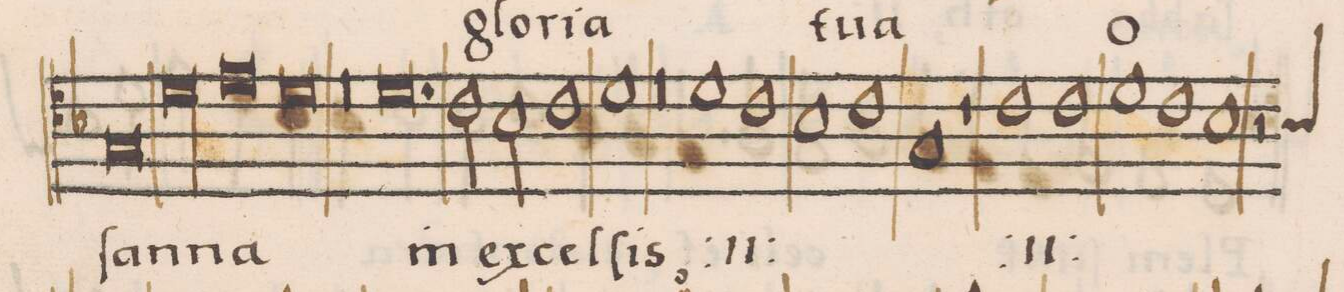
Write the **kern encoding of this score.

**kern	**text
*I"ALTVS	*
*clefC4	*
*k[b-]	*
*met(C|)	*
*M2/1	*
0G/	-ſan-
=62-	=62-
00d\	-na-
=63-	=63-
=64-	=64-
0e\	.
=65-	=65-
0d\	.
=66-	=66-
0r	.
=67-	=67-
0.d\	-in
=68-	=68-
2c\	ex-
2B-\	.
=69-	=69-
1c\	-cel-
1d\	-ſis,
=70-	=70-
0r	.
=71-	=71-
*	*ij
1d\	in
1c\	ex-
=72-	=72-
1B-\	-cel-
1c\	.
=73-	=73-
1G/	-ſis
1r	.
=74-	=74-
1c\	in
1c\	ex-
=75-	=75-
1d\	-cel-
1c\	.
=76-	=76-
*custos:d	*
1B-\	-ſis
*	*Xij
2r	.
*-	*-
